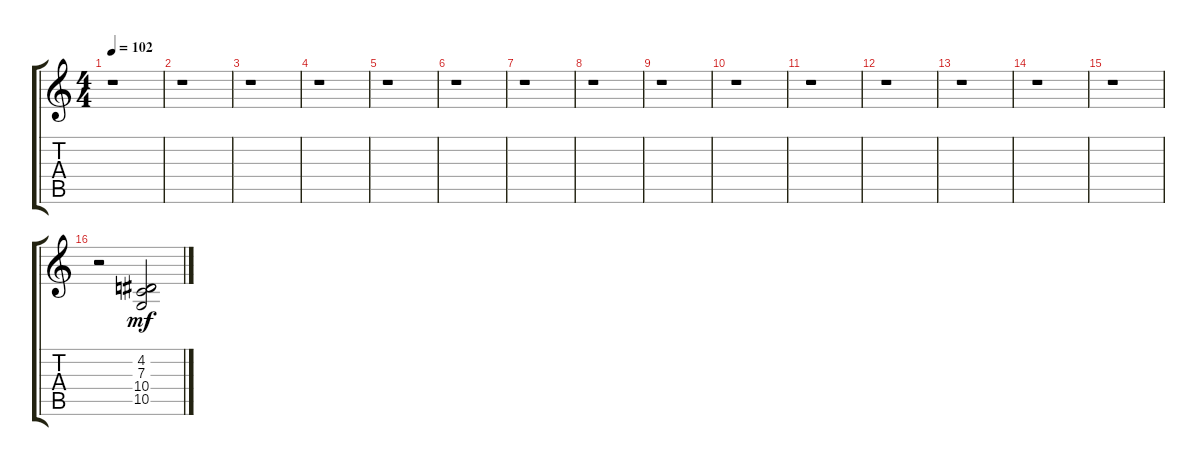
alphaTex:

\track "" {instrument stringensemble2}
\staff {score tabs}
\tuning (E4 B3 G3 D3 A2 E2) {hide}
\ts (4 4)
\tempo 102
\clef g2
\ks c
r.1{dy mf} |
r.1 |
r.1 |
r.1 |
r.1 |
r.1 |
r.1 |
r.1 |
r.1 |
r.1 |
r.1 |
r.1 |
r.1 |
r.1 |
r.1 |
r.2 (4.2 7.3 10.4 10.5).2
